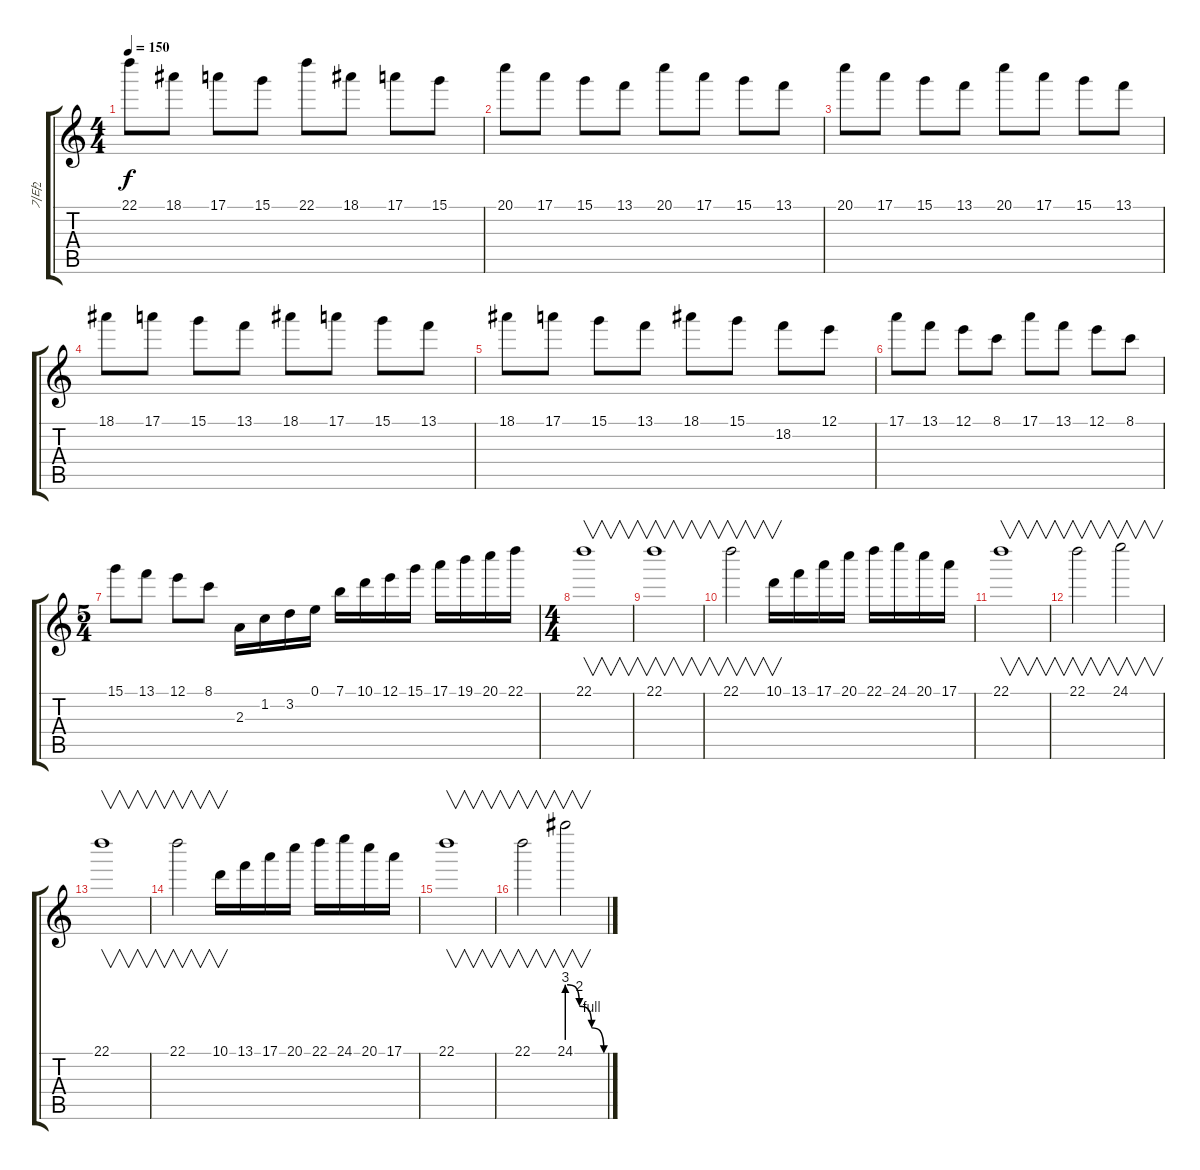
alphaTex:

\track ("기타2" "기타2") {instrument overdrivenguitar}
\staff {score tabs}
\tuning (E4 B3 G3 D3 A2 E2) {hide}
\ts (4 4)
\tempo 150
\clef g2
\ks c
22.1.8{dy f} 18.1.8 17.1.8 15.1.8 22.1.8 18.1.8 17.1.8 15.1.8 |
20.1.8 17.1.8 15.1.8 13.1.8 20.1.8 17.1.8 15.1.8 13.1.8 |
20.1.8 17.1.8 15.1.8 13.1.8 20.1.8 17.1.8 15.1.8 13.1.8 |
18.1.8 17.1.8 15.1.8 13.1.8 18.1.8 17.1.8 15.1.8 13.1.8 |
18.1.8 17.1.8 15.1.8 13.1.8 18.1.8 15.1.8 18.2.8 12.1.8 |
17.1.8 13.1.8 12.1.8 8.1.8 17.1.8 13.1.8 12.1.8 8.1.8 |
\ts (5 4)
15.1.8 13.1.8 12.1.8 8.1.8 2.3.16 1.2.16 3.2.16 0.1.16 7.1.16 10.1.16 12.1.16 15.1.16 17.1.16 19.1.16 20.1.16 22.1.16 |
\ts (4 4)
22.1.1{v} |
22.1.1{v} |
22.1.2{v} 10.1.16{v} 13.1.16 17.1.16 20.1.16 22.1.16 24.1.16 20.1.16 17.1.16 |
22.1.1{v} |
22.1.2{v} 24.1.2{v} |
22.1.1{v} |
22.1.2{v} 10.1.16{v} 13.1.16 17.1.16 20.1.16 22.1.16 24.1.16 20.1.16 17.1.16 |
22.1.1{v} |
22.1.2{v} 24.1{be (custom 0 12 20 8 40 4 60 0)}.2{v}
